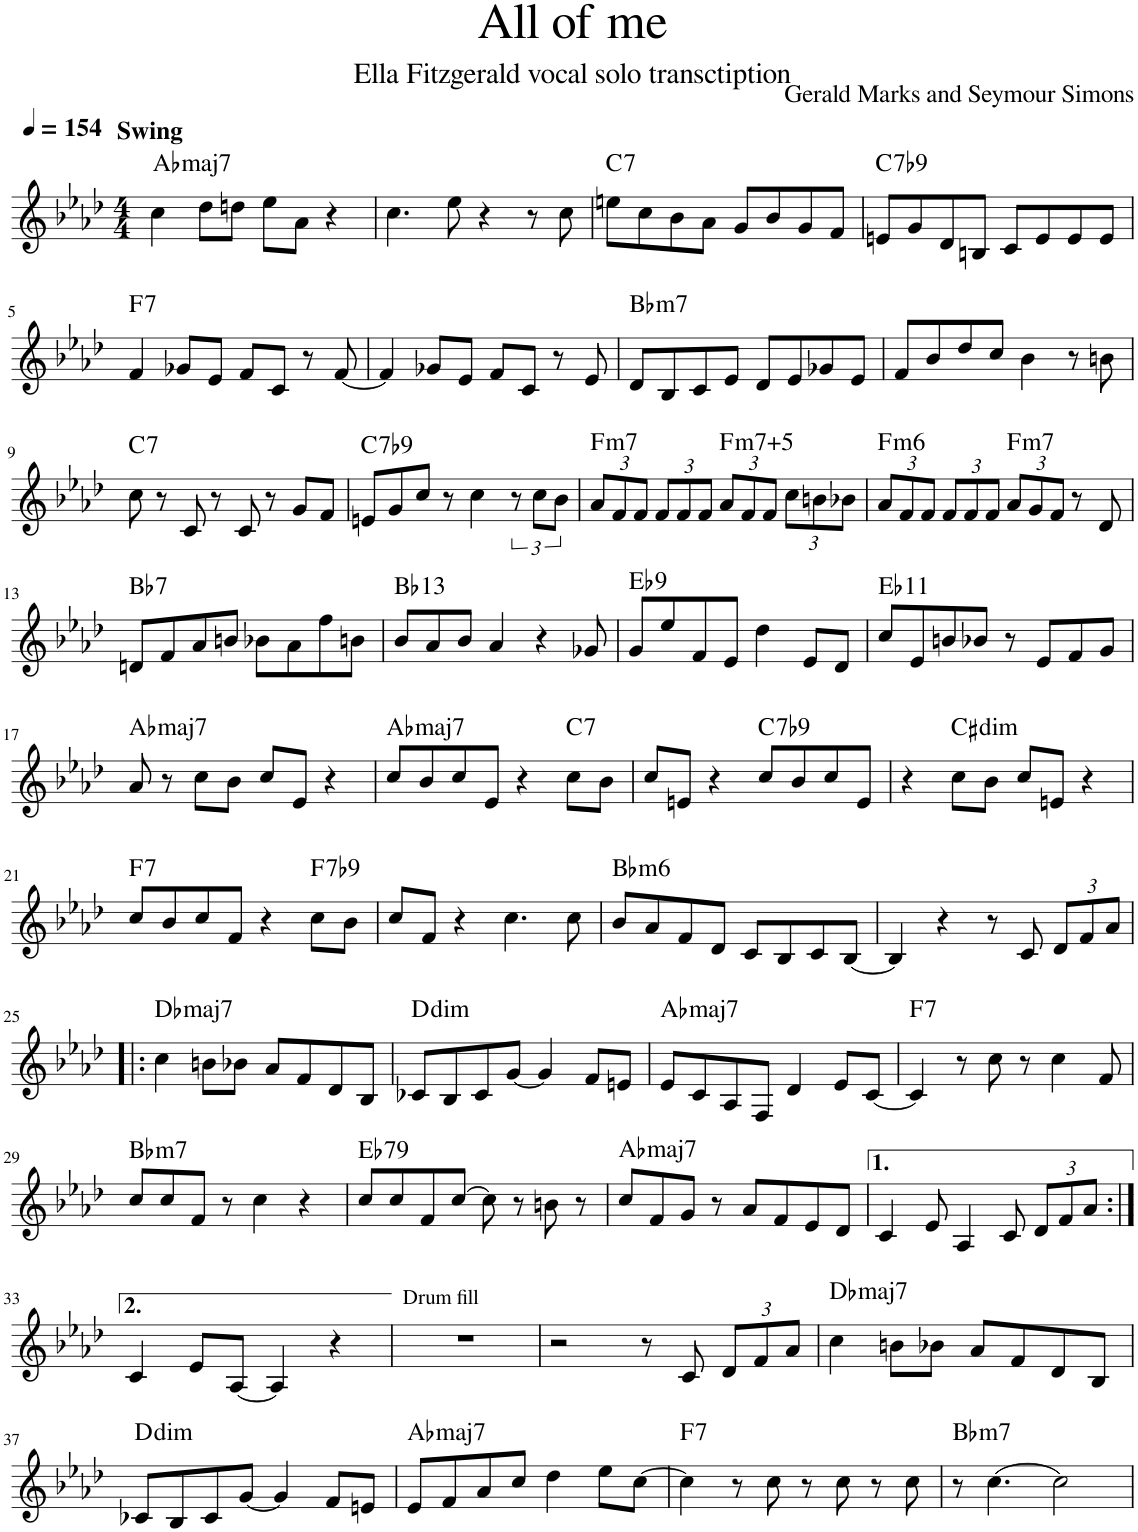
**kern	**harte
*part1	*part1
*staff1	*
*I"Piano	*
*I'Pno.	*
*clefG2	*
*k[b-e-a-d-]	*
*M4/4	*
*MM154	*
=1	=1
!LO:TX:a:B:t=Swing	!LO:H:kt=maj7
4cc\	Ab:maj7
8dd-\L	.
8ddn\J	.
8ee-\L	.
8a-\J	.
4r	.
=2	=2
4.cc\	.
8ee-\	.
4r	.
8r	.
8cc\	.
=3	=3
!	!LO:H:kt=7
8een\L	C:7
8cc\	.
8b-\	.
8a-\J	.
8g/L	.
8b-/	.
8g/	.
8f/J	.
=4	=4
!	!LO:H:kt=7
8en/L	C:7(b9)
8g/	.
8d-/	.
8Bn/J	.
8c/L	.
8e/	.
8e/	.
8e/J	.
!!LO:LB:g=z
=5	=5
!	!LO:H:kt=7
4f/	F:7
8g-X/L	.
8e-/J	.
8f/L	.
8c/J	.
8r	.
[8f/	.
=6	=6
4f/]	.
8g-X/L	.
8e-/J	.
8f/L	.
8c/J	.
8r	.
8e-/	.
=7	=7
!	!LO:H:kt=m7
8d-/L	Bb:min7
8B-/	.
8c/	.
8e-/J	.
8d-/L	.
8e-/	.
8g-X/	.
8e-/J	.
=8	=8
8f/L	.
8b-/	.
8dd-/	.
8cc/J	.
4b-\	.
8r	.
8bn\	.
!!LO:LB:g=z
=9	=9
!	!LO:H:kt=7
8cc\	C:7
8r	.
8c/	.
8r	.
8c/	.
8r	.
8g/L	.
8f/J	.
=10	=10
!	!LO:H:kt=7
8en/L	C:7(b9)
8g/	.
8cc/J	.
8r	.
4cc\	.
12r	.
12cc\L	.
12b-\J	.
=11	=11
*Xbrackettup	*
!	!LO:H:kt=m7
12a-/L	F:min7
12f/	.
12f/J	.
12f/L	.
12f/	.
12f/J	.
!	!LO:H:kt=m7
12a-/L	F:(b3,#5,b7)
12f/	.
12f/J	.
12cc\L	.
12bn\	.
12b-X\J	.
=12	=12
!	!LO:H:kt=m6
12a-/L	F:min6
12f/	.
12f/J	.
12f/L	.
12f/	.
12f/J	.
!	!LO:H:kt=m7
12a-/L	F:min7
12g/	.
12f/J	.
8r	.
8d-/	.
!!LO:LB:g=z
=13	=13
!	!LO:H:kt=7
8dn/L	Bb:7
8f/	.
8a-/	.
8bn/J	.
8b-X\L	.
8a-\	.
8ff\	.
8bn\J	.
=14	=14
!	!LO:H:kt=13
8b-/L	Bb:9(11,13)
8a-/	.
8b-/J	.
4a-/	.
4r	.
8g-X/	.
=15	=15
!	!LO:H:kt=9
8g/L	Eb:9
8ee-/	.
8f/	.
8e-/J	.
4dd-\	.
8e-/L	.
8d-/J	.
=16	=16
!	!LO:H:kt=11
8cc/L	Eb:9(11)
8e-/	.
8bn/	.
8b-X/J	.
8r	.
8e-/L	.
8f/	.
8g/J	.
!!LO:LB:g=z
=17	=17
!	!LO:H:kt=maj7
8a-/	Ab:maj7
8r	.
8cc\L	.
8b-\J	.
8cc/L	.
8e-/J	.
4r	.
=18	=18
!	!LO:H:kt=maj7
8cc/L	Ab:maj7
8b-/	.
8cc/	.
8e-/J	.
4r	.
!	!LO:H:kt=7
8cc\L	C:7
8b-\J	.
=19	=19
8cc/L	.
8en/J	.
4r	.
!	!LO:H:kt=7
8cc/L	C:7(b9)
8b-/	.
8cc/	.
8e/J	.
=20	=20
4r	.
!	!LO:H:kt=dim
8cc\L	C#:dim
8b-\J	.
8cc/L	.
8en/J	.
4r	.
!!LO:LB:g=z
=21	=21
!	!LO:H:kt=7
8cc/L	F:7
8b-/	.
8cc/	.
8f/J	.
4r	.
!	!LO:H:kt=7
8cc\L	F:7(b9)
8b-\J	.
=22	=22
8cc/L	.
8f/J	.
4r	.
4.cc\	.
8cc\	.
=23	=23
!	!LO:H:kt=m6
8b-/L	Bb:min6
8a-/	.
8f/	.
8d-/J	.
8c/L	.
8B-/	.
8c/	.
[8B-/J	.
=24	=24
4B-/]	.
4r	.
8r	.
8c/	.
12d-/L	.
12f/	.
12a-/J	.
!!LO:LB:g=z
=25!|:	=25!|:
!	!LO:H:kt=maj7
4cc\	Db:maj7
8bn\L	.
8b-X\J	.
8a-/L	.
8f/	.
8d-/	.
8B-/J	.
=26	=26
!	!LO:H:kt=dim
8c-X/L	D:dim
8B-/	.
8c-/	.
[8g/J	.
4g/]	.
8f/L	.
8en/J	.
=27	=27
!	!LO:H:kt=maj7
8e-/L	Ab:maj7
8c/	.
8A-/	.
8F/J	.
4d-/	.
8e-/L	.
[8c/J	.
=28	=28
!	!LO:H:kt=7
4c/]	F:7
8r	.
8cc\	.
8r	.
4cc\	.
8f/	.
!!LO:LB:g=z
=29	=29
!	!LO:H:kt=m7
8cc/L	Bb:min7
8cc/	.
8f/J	.
8r	.
4cc\	.
4r	.
=30	=30
!	!LO:H:kt=79
8cc/L	Eb:maj
8cc/	.
8f/	.
[8cc/J	.
8cc\]	.
8r	.
8bn\	.
8r	.
=31	=31
!	!LO:H:kt=maj7
8cc/L	Ab:maj7
8f/	.
8g/J	.
8r	.
8a-/L	.
8f/	.
8e-/	.
8d-/J	.
=32	=32
4c/	.
8e-/	.
4A-/	.
8c/	.
12d-/L	.
12f/	.
12a-/J	.
!!LO:LB:g=z
=33:|!	=33:|!
4c/	.
8e-/L	.
[8A-/J	.
4A-/]	.
4r	.
=34	=34
!LO:TX:a:t=Drum fill	!
1r	.
=35	=35
2r	.
8r	.
8c/	.
12d-/L	.
12f/	.
12a-/J	.
=36	=36
!	!LO:H:kt=maj7
4cc\	Db:maj7
8bn\L	.
8b-X\J	.
8a-/L	.
8f/	.
8d-/	.
8B-/J	.
!!LO:LB:g=z
=37	=37
!	!LO:H:kt=dim
8c-X/L	D:dim
8B-/	.
8c-/	.
[8g/J	.
4g/]	.
8f/L	.
8en/J	.
=38	=38
!	!LO:H:kt=maj7
8e-/L	Ab:maj7
8f/	.
8a-/	.
8cc/J	.
4dd-\	.
8ee-\L	.
[8cc\J	.
=39	=39
!	!LO:H:kt=7
4cc\]	F:7
8r	.
8cc\	.
8r	.
8cc\	.
8r	.
8cc\	.
=40	=40
!	!LO:H:kt=m7
8r	Bb:min7
[4.cc\	.
2cc\]	.
=	=
*-	*-
